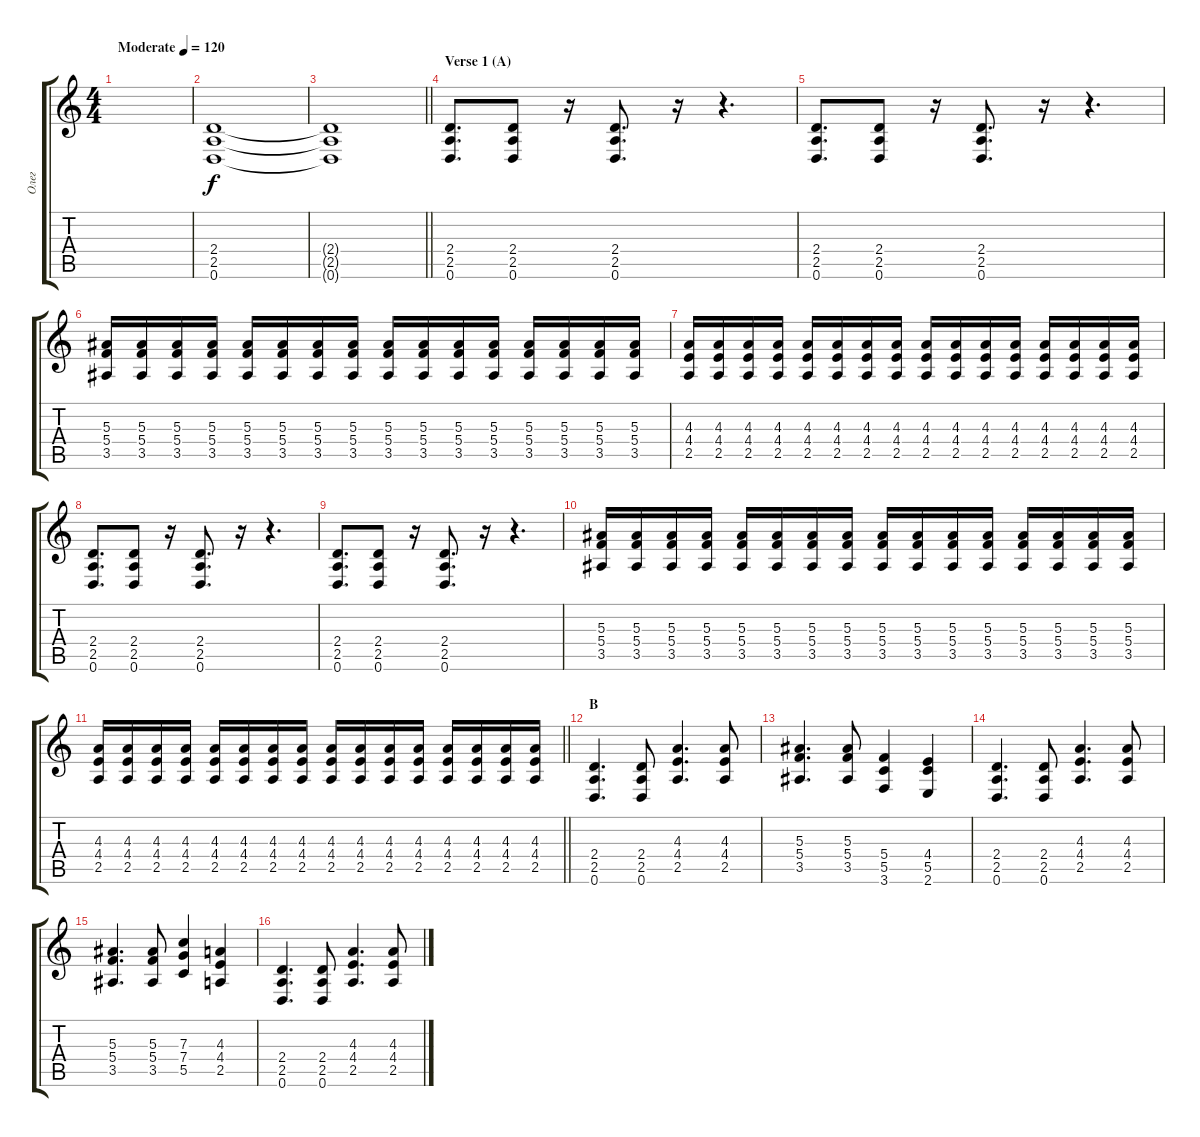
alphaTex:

\track ("Олег" "Олег") {instrument distortionguitar}
\staff {score tabs}
\tuning (D4 A3 F3 C3 G2 D2) {hide}
\ts (4 4)
\tempo (120 "Moderate")
\clef g2
\ks c
|
(2.4 2.5 0.6).1 |
\barLineRight lightlight
(2.4{t} 2.5{t} 0.6{t}).1 |
\section ("" "Verse 1 (A)")
(2.4 2.5 0.6).8{d} (2.4 2.5 0.6).8 r.16 (2.4 2.5 0.6).8{d} r.16 r.4{d} |
(2.4 2.5 0.6).8{d} (2.4 2.5 0.6).8 r.16 (2.4 2.5 0.6).8{d} r.16 r.4{d} |
(5.3 5.4 3.5).16 (5.3 5.4 3.5).16 (5.3 5.4 3.5).16 (5.3 5.4 3.5).16 (5.3 5.4 3.5).16 (5.3 5.4 3.5).16 (5.3 5.4 3.5).16 (5.3 5.4 3.5).16 (5.3 5.4 3.5).16 (5.3 5.4 3.5).16 (5.3 5.4 3.5).16 (5.3 5.4 3.5).16 (5.3 5.4 3.5).16 (5.3 5.4 3.5).16 (5.3 5.4 3.5).16 (5.3 5.4 3.5).16 |
(4.3 4.4 2.5).16 (4.3 4.4 2.5).16 (4.3 4.4 2.5).16 (4.3 4.4 2.5).16 (4.3 4.4 2.5).16 (4.3 4.4 2.5).16 (4.3 4.4 2.5).16 (4.3 4.4 2.5).16 (4.3 4.4 2.5).16 (4.3 4.4 2.5).16 (4.3 4.4 2.5).16 (4.3 4.4 2.5).16 (4.3 4.4 2.5).16 (4.3 4.4 2.5).16 (4.3 4.4 2.5).16 (4.3 4.4 2.5).16 |
(2.4 2.5 0.6).8{d} (2.4 2.5 0.6).8 r.16 (2.4 2.5 0.6).8{d} r.16 r.4{d} |
(2.4 2.5 0.6).8{d} (2.4 2.5 0.6).8 r.16 (2.4 2.5 0.6).8{d} r.16 r.4{d} |
(5.3 5.4 3.5).16 (5.3 5.4 3.5).16 (5.3 5.4 3.5).16 (5.3 5.4 3.5).16 (5.3 5.4 3.5).16 (5.3 5.4 3.5).16 (5.3 5.4 3.5).16 (5.3 5.4 3.5).16 (5.3 5.4 3.5).16 (5.3 5.4 3.5).16 (5.3 5.4 3.5).16 (5.3 5.4 3.5).16 (5.3 5.4 3.5).16 (5.3 5.4 3.5).16 (5.3 5.4 3.5).16 (5.3 5.4 3.5).16 |
\barLineRight lightlight
(4.3 4.4 2.5).16 (4.3 4.4 2.5).16 (4.3 4.4 2.5).16 (4.3 4.4 2.5).16 (4.3 4.4 2.5).16 (4.3 4.4 2.5).16 (4.3 4.4 2.5).16 (4.3 4.4 2.5).16 (4.3 4.4 2.5).16 (4.3 4.4 2.5).16 (4.3 4.4 2.5).16 (4.3 4.4 2.5).16 (4.3 4.4 2.5).16 (4.3 4.4 2.5).16 (4.3 4.4 2.5).16 (4.3 4.4 2.5).16 |
\section ("" "B")
(2.4 2.5 0.6).4{d} (2.4 2.5 0.6).8 (4.3 4.4 2.5).4{d} (4.3 4.4 2.5).8 |
(5.3 5.4 3.5).4{d} (5.3 5.4 3.5).8 (5.4 5.5 3.6).4 (4.4 5.5 2.6).4 |
(2.4 2.5 0.6).4{d} (2.4 2.5 0.6).8 (4.3 4.4 2.5).4{d} (4.3 4.4 2.5).8 |
(5.3 5.4 3.5).4{d} (5.3 5.4 3.5).8 (7.3 7.4 5.5).4 (4.3 4.4 2.5).4 |
(2.4 2.5 0.6).4{d} (2.4 2.5 0.6).8 (4.3 4.4 2.5).4{d} (4.3 4.4 2.5).8
